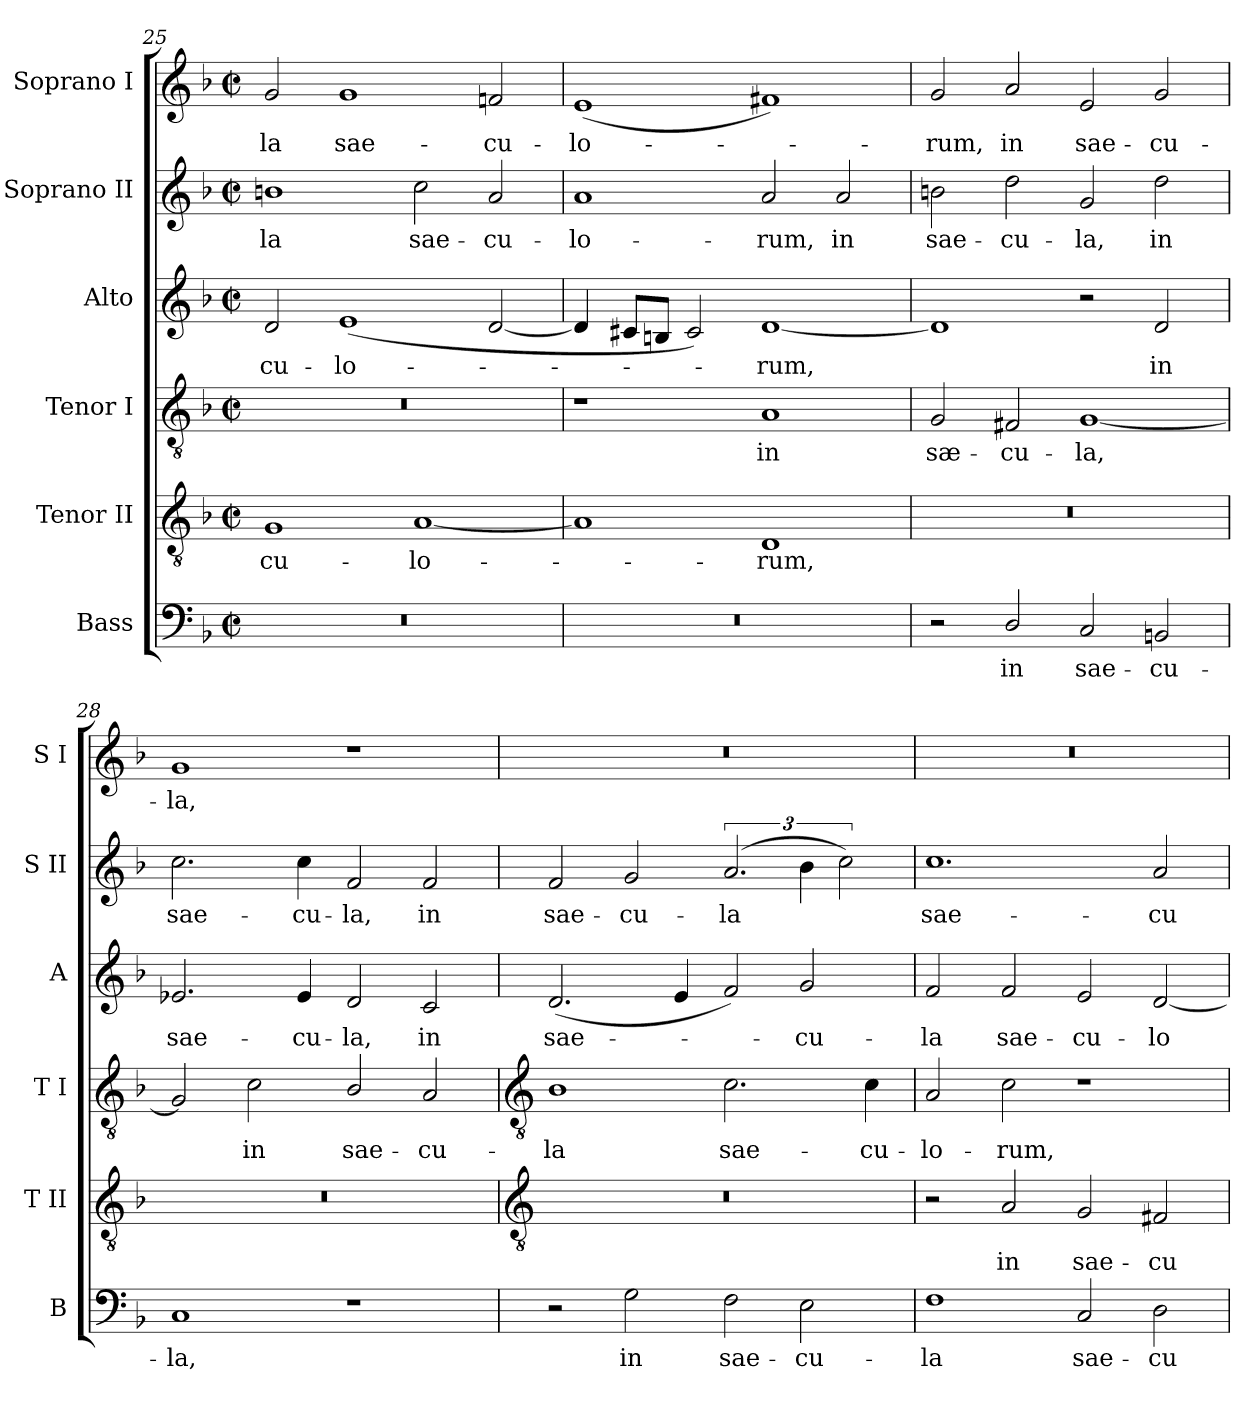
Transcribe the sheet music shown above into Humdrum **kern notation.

**kern	**text	**kern	**text	**kern	**text	**kern	**text	**kern	**text	**kern	**text
*part6	*part6	*part5	*part5	*part4	*part4	*part3	*part3	*part2	*part2	*part1	*part1
*staff6	*staff6	*staff5	*staff5	*staff4	*staff4	*staff3	*staff3	*staff2	*staff2	*staff1	*staff1
*I"Bass	*	*I"Tenor II	*	*I"Tenor I	*	*I"Alto	*	*I"Soprano II	*	*I"Soprano I	*
*I'B	*	*I'T II	*	*I'T I	*	*I'A	*	*I'S II	*	*I'S I	*
*clefF4	*	*clefGv2	*	*clefGv2	*	*clefG2	*	*clefG2	*	*clefG2	*
*k[b-]	*	*k[b-]	*	*k[b-]	*	*k[b-]	*	*k[b-]	*	*k[b-]	*
*F:	*	*F:	*	*F:	*	*F:	*	*F:	*	*F:	*
*M4/2	*	*M4/2	*	*M4/2	*	*M4/2	*	*M4/2	*	*M4/2	*
*met(c|)	*	*met(c|)	*	*met(c|)	*	*met(c|)	*	*met(c|)	*	*met(c|)	*
=25	=25	=25	=25	=25	=25	=25	=25	=25	=25	=25	=25
!	!	!	!LO:LY:b	!	!	!	!LO:LY:b	!	!LO:LY:b	!	!LO:LY:b
0r	.	1G	-cu-	0r	.	2d	cu-	1bn	-la	2g	-la
!	!	!	!	!	!	!	!LO:LY:b	!	!	!	!LO:LY:b
.	.	.	.	.	.	(<1e	-lo-	.	.	1g	sae-
!	!	!	!LO:LY:b	!	!	!	!	!	!LO:LY:b	!	!
.	.	[1A	-lo-	.	.	.	.	2cc	sae-	.	.
!	!	!	!	!	!	!	!	!	!LO:LY:b	!	!LO:LY:b
.	.	.	.	.	.	[2d	.	2a	-cu-	2fn	-cu-
=26	=26	=26	=26	=26	=26	=26	=26	=26	=26	=26	=26
!	!	!	!	!	!	!	!	!	!LO:LY:b	!	!LO:LY:b
0r	.	1A]	.	1r	.	4d]	.	1a	-lo-	(<1e	-lo-
.	.	.	.	.	.	8c#XL	.	.	.	.	.
.	.	.	.	.	.	8BnJ	.	.	.	.	.
.	.	.	.	.	.	2c#)	.	.	.	.	.
!	!	!	!LO:LY:b	!	!LO:LY:b	!	!LO:LY:b	!	!LO:LY:b	!	!
.	.	1D	rum,	1A	in	[1d	rum,	2a	-rum,	1f#X)	.
!	!	!	!	!	!	!	!	!	!LO:LY:b	!	!
.	.	.	.	.	.	.	.	2a	in	.	.
=27	=27	=27	=27	=27	=27	=27	=27	=27	=27	=27	=27
!	!	!	!	!	!LO:LY:b	!	!	!	!LO:LY:b	!	!LO:LY:b
2r	.	0r	.	2G	sæ-	1d]	.	2bn	sae-	2g	rum,
!	!LO:LY:b	!	!	!	!LO:LY:b	!	!	!	!LO:LY:b	!	!LO:LY:b
2D/	in	.	.	2F#X	-cu-	.	.	2dd	-cu-	2a	in
!	!LO:LY:b	!	!	!	!LO:LY:b	!	!	!	!LO:LY:b	!	!LO:LY:b
2C	sae-	.	.	[1G	-la,	2r	.	2g	-la,	2e	sae-
!	!LO:LY:b	!	!	!	!	!	!LO:LY:b	!	!LO:LY:b	!	!LO:LY:b
2BBn	-cu-	.	.	.	.	2d	in	2dd	in	2g	-cu-
=28	=28	=28	=28	=28	=28	=28	=28	=28	=28	=28	=28
!	!LO:LY:b	!	!	!	!	!	!LO:LY:b	!	!LO:LY:b	!	!LO:LY:b
1C	-la,	0r	.	2G]	.	2.e-X	sae-	2.cc	sae-	1g	-la,
!	!	!	!	!	!LO:LY:b	!	!	!	!	!	!
.	.	.	.	2c	in	.	.	.	.	.	.
!	!	!	!	!	!	!	!LO:LY:b	!	!LO:LY:b	!	!
.	.	.	.	.	.	4e-	-cu-	4cc	-cu-	.	.
!	!	!	!	!	!LO:LY:b	!	!LO:LY:b	!	!LO:LY:b	!	!
1r	.	.	.	2B-/	sae-	2d	-la,	2f	-la,	1r	.
!	!	!	!	!	!LO:LY:b	!	!LO:LY:b	!	!LO:LY:b	!	!
.	.	.	.	2A	-cu-	2c	in	2f	in	.	.
!!LO:LB:g=z
=29	=29	=29	=29	=29	=29	=29	=29	=29	=29	=29	=29
*	*	*clefGv2	*	*clefGv2	*	*	*	*	*	*	*
!	!	!	!	!	!LO:LY:b	!	!LO:LY:b	!	!LO:LY:b	!	!
2r	.	0r	.	1B-	-la	(<2.d	sae-	2f	sae-	0r	.
!	!LO:LY:b	!	!	!	!	!	!	!	!LO:LY:b	!	!
2G	in	.	.	.	.	.	.	2g	-cu-	.	.
.	.	.	.	.	.	4e	.	.	.	.	.
!	!LO:LY:b	!	!	!	!LO:LY:b	!	!	!	!LO:LY:b	!	!
2F	sae-	.	.	2.c	sae-	2f)	.	(>3.a	-la	.	.
!	!LO:LY:b	!	!	!	!	!	!LO:LY:b	!	!	!	!
2E	-cu-	.	.	.	.	2g	cu-	6b-	.	.	.
.	.	.	.	.	.	.	.	3cc)	.	.	.
!	!	!	!	!	!LO:LY:b	!	!	!	!	!	!
.	.	.	.	4c	-cu-	.	.	.	.	.	.
=30	=30	=30	=30	=30	=30	=30	=30	=30	=30	=30	=30
!	!LO:LY:b	!	!	!	!LO:LY:b	!	!LO:LY:b	!	!LO:LY:b	!	!
1F	-la	2r	.	2A	-lo-	2f	-la	1.cc	sae-	0r	.
!	!	!	!LO:LY:b	!	!LO:LY:b	!	!LO:LY:b	!	!	!	!
.	.	2A	in	2c	-rum,	2f	sae-	.	.	.	.
!	!LO:LY:b	!	!LO:LY:b	!	!	!	!LO:LY:b	!	!	!	!
2C	sae-	2G	sae-	1r	.	2e	-cu-	.	.	.	.
!	!LO:LY:b	!	!LO:LY:b	!	!	!	!LO:LY:b	!	!LO:LY:b	!	!
2D	-cu-	2F#X	-cu-	.	.	[2d	-lo-	2a	-cu-	.	.
=	=	=	=	=	=	=	=	=	=	=	=
*-	*-	*-	*-	*-	*-	*-	*-	*-	*-	*-	*-
